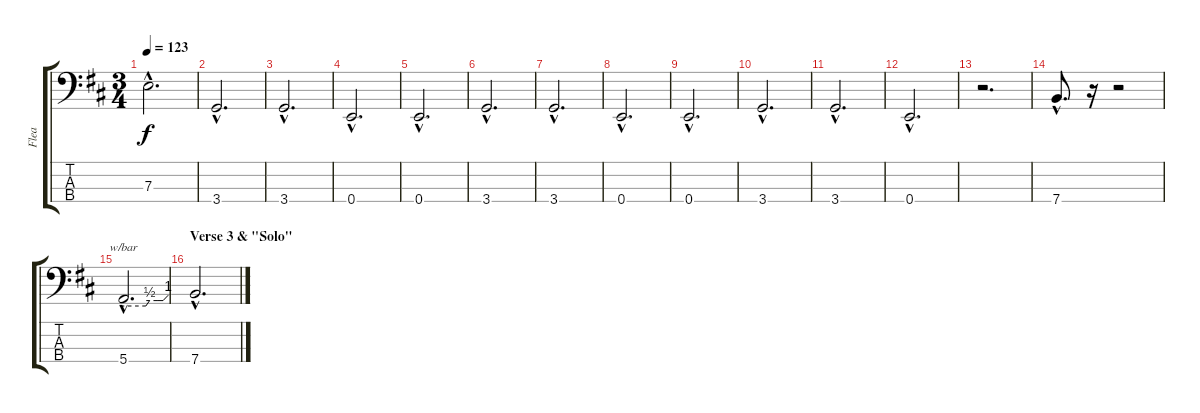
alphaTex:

\track ("Flea" "Flea") {instrument fretlessbass}
\staff {score tabs}
\tuning (G2 D2 A1 E1) {hide}
\ts (3 4)
\tempo 123
\clef f4
\ks d
7.3{hac}.2{d dy f} |
3.4{hac}.2{d} |
3.4{hac}.2{d} |
\section ("" "")
0.4{hac}.2{d} |
0.4{hac}.2{d} |
3.4{hac}.2{d} |
3.4{hac}.2{d} |
\section ("" "")
0.4{hac}.2{d} |
0.4{hac}.2{d} |
3.4{hac}.2{d} |
3.4{hac}.2{d} |
\section ("" "")
0.4{hac}.2{d} |
r.2{d} |
7.4{hac}.8{d} r.16 r.2 |
5.4{hac}.2{d tbe (custom default 0 0 30 0 35 2 45 2 53 2 60 4)} |
\section ("" "Verse 3 & \"Solo\"")
7.4{hac}.2{d}
